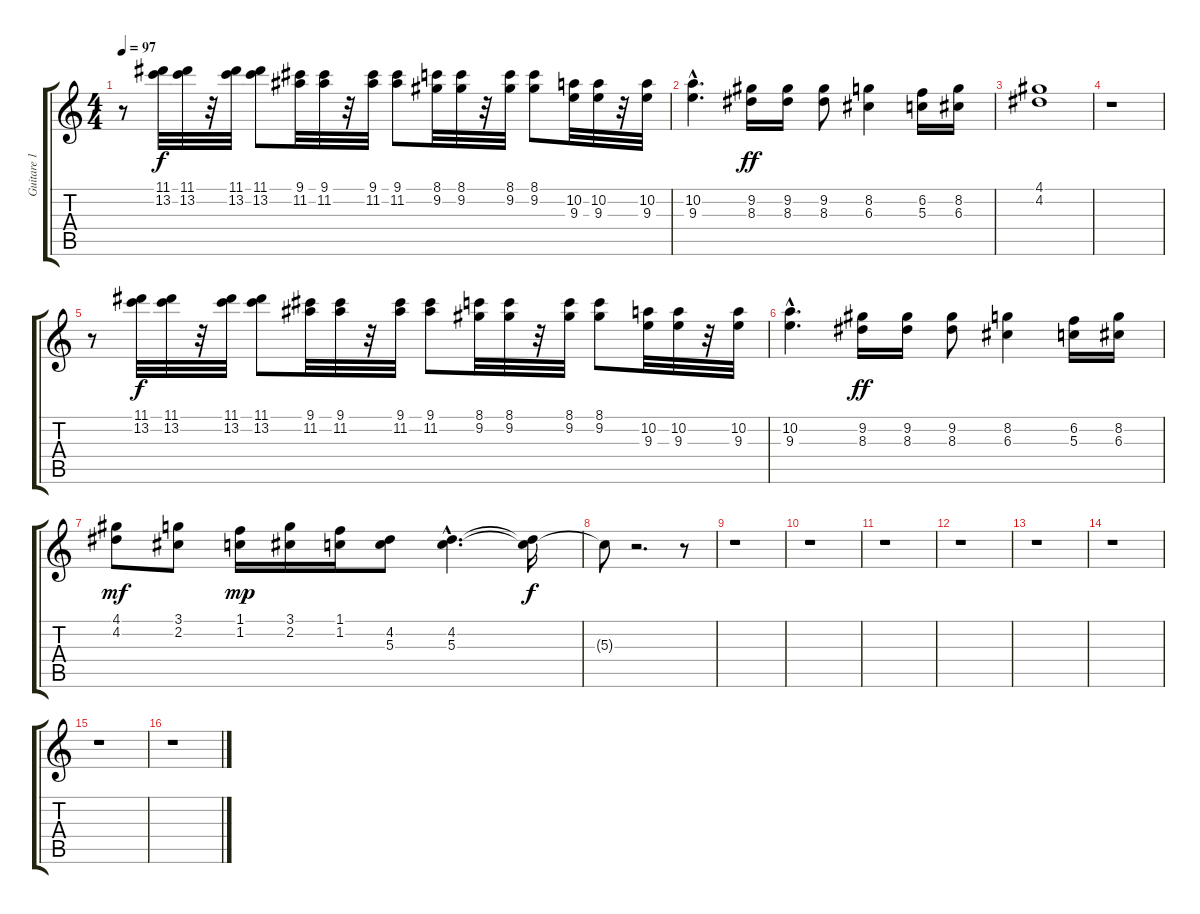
\track ("Guitare 1" "Guitare 1") {instrument electricguitarclean}
\staff {score tabs}
\tuning (E4 B3 G3 D3 A2 E2) {hide}
\ts (4 4)
\tempo 97
\clef g2
\ks c
r.8{dy f instrument electricguitarclean} (11.1 13.2).32 (11.1 13.2).32 r.32 (11.1 13.2).32 (11.1 13.2).8 (9.1 11.2).32 (9.1 11.2).32 r.32 (9.1 11.2).32 (9.1 11.2).8 (8.1 9.2).32 (8.1 9.2).32 r.32 (8.1 9.2).32 (8.1 9.2).8 (10.2 9.3).32 (10.2 9.3).32 r.32 (10.2 9.3).32 |
(10.2{hac} 9.3{hac}).4{d} (9.2 8.3).16{dy ff} (9.2 8.3).16 (9.2 8.3).8 (8.2 6.3).4 (6.2 5.3).16 (8.2 6.3).16 |
(4.1 4.2).1 |
r.1 |
r.8 (11.1 13.2).32{dy f} (11.1 13.2).32 r.32 (11.1 13.2).32 (11.1 13.2).8 (9.1 11.2).32 (9.1 11.2).32 r.32 (9.1 11.2).32 (9.1 11.2).8 (8.1 9.2).32 (8.1 9.2).32 r.32 (8.1 9.2).32 (8.1 9.2).8 (10.2 9.3).32 (10.2 9.3).32 r.32 (10.2 9.3).32 |
(10.2{hac} 9.3{hac}).4{d} (9.2 8.3).16{dy ff} (9.2 8.3).16 (9.2 8.3).8 (8.2 6.3).4 (6.2 5.3).16 (8.2 6.3).16 |
(4.1 4.2).8{dy mf} (3.1 2.2).8 (1.1 1.2).16{dy mp} (3.1 2.2).16 (1.1 1.2).16 (4.2 5.3).8 (4.2{hac} 5.3{hac}).4{d} (4.2{t} 5.3{t}).16{dy f} |
5.3{t}.8 r.2{d} r.8 |
r.1 |
r.1 |
r.1 |
r.1 |
r.1 |
r.1 |
r.1 |
r.1
